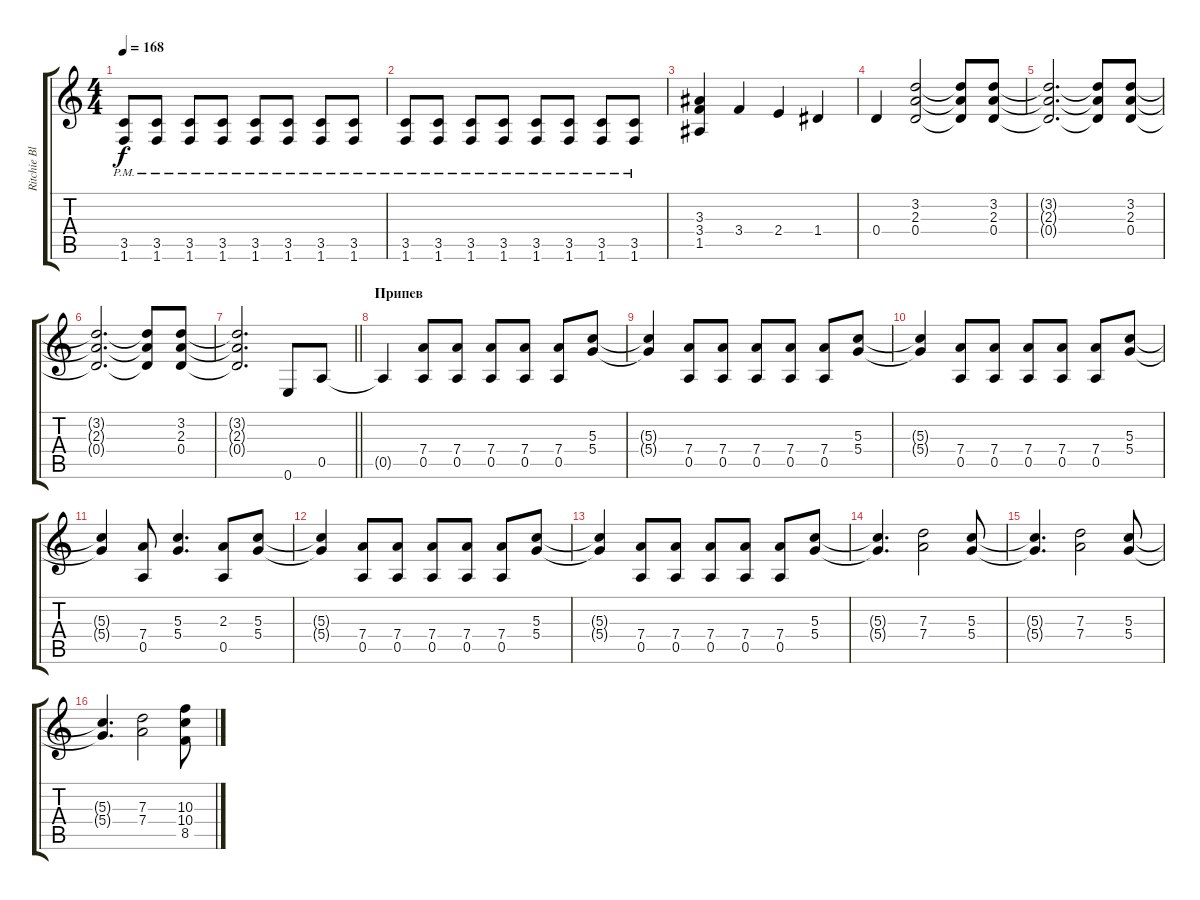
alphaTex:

\track ("Ritchie Blackmore (rythm)" "Ritchie Bl") {instrument overdrivenguitar}
\staff {score tabs}
\tuning (E4 B3 G3 D3 A2 E2) {hide}
\ts (4 4)
\tempo 168
\clef g2
\ks c
(3.5{pm} 1.6{pm}).8{dy f} (3.5{pm} 1.6{pm}).8 (3.5{pm} 1.6{pm}).8 (3.5{pm} 1.6{pm}).8 (3.5{pm} 1.6{pm}).8 (3.5{pm} 1.6{pm}).8 (3.5{pm} 1.6{pm}).8 (3.5{pm} 1.6{pm}).8 |
(3.5{pm} 1.6{pm}).8 (3.5{pm} 1.6{pm}).8 (3.5{pm} 1.6{pm}).8 (3.5{pm} 1.6{pm}).8 (3.5{pm} 1.6{pm}).8 (3.5{pm} 1.6{pm}).8 (3.5{pm} 1.6{pm}).8 (3.5{pm} 1.6{pm}).8 |
(3.3 3.4 1.5).4 3.4.4 2.4.4 1.4.4 |
0.4.4 (3.2 2.3 0.4).2 (3.2{t} 2.3{t} 0.4{t}).8 (3.2 2.3 0.4).8 |
(3.2{t} 2.3{t} 0.4{t}).2{d} (3.2{t} 2.3{t} 0.4{t}).8 (3.2 2.3 0.4).8 |
(3.2{t} 2.3{t} 0.4{t}).2{d} (3.2{t} 2.3{t} 0.4{t}).8 (3.2 2.3 0.4).8 |
\barLineRight lightlight
(3.2{t} 2.3{t} 0.4{t}).2{d} 0.6.8 0.5.8 |
\section ("" "Припев")
0.5{t}.4 (7.4 0.5).8 (7.4 0.5).8 (7.4 0.5).8 (7.4 0.5).8 (7.4 0.5).8 (5.3 5.4).8 |
(5.3{t} 5.4{t}).4 (7.4 0.5).8 (7.4 0.5).8 (7.4 0.5).8 (7.4 0.5).8 (7.4 0.5).8 (5.3 5.4).8 |
(5.3{t} 5.4{t}).4 (7.4 0.5).8 (7.4 0.5).8 (7.4 0.5).8 (7.4 0.5).8 (7.4 0.5).8 (5.3 5.4).8 |
(5.3{t} 5.4{t}).4 (7.4 0.5).8 (5.3 5.4).4{d} (2.3 0.5).8 (5.3 5.4).8 |
(5.3{t} 5.4{t}).4 (7.4 0.5).8 (7.4 0.5).8 (7.4 0.5).8 (7.4 0.5).8 (7.4 0.5).8 (5.3 5.4).8 |
(5.3{t} 5.4{t}).4 (7.4 0.5).8 (7.4 0.5).8 (7.4 0.5).8 (7.4 0.5).8 (7.4 0.5).8 (5.3 5.4).8 |
(5.3{t} 5.4{t}).4{d} (7.3 7.4).2 (5.3 5.4).8 |
(5.3{t} 5.4{t}).4{d} (7.3 7.4).2 (5.3 5.4).8 |
(5.3{t} 5.4{t}).4{d} (7.3 7.4).2 (10.3 10.4 8.5).8
